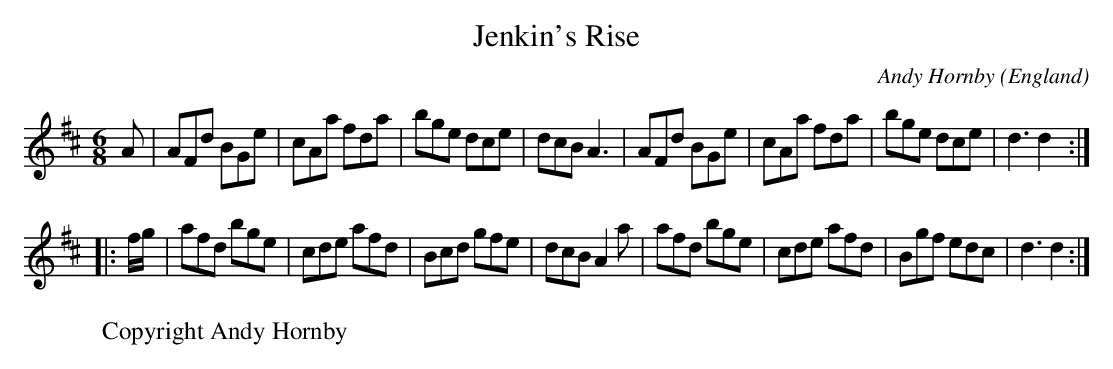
X:1
T:Jenkin's Rise
O:England
M:6/8
C:Andy Hornby
K:D
A|\
AFd BGe|cAa fda|bge dce|dcB A3|\
AFd BGe|cAa fda|bge dce|d3 d2:|
|:f/g/|\
afd bge|cde afd|Bcd gfe|dcB A2a|\
afd bge|cde afd|Bgf edc|d3 d2:|
W:Copyright Andy Hornby
